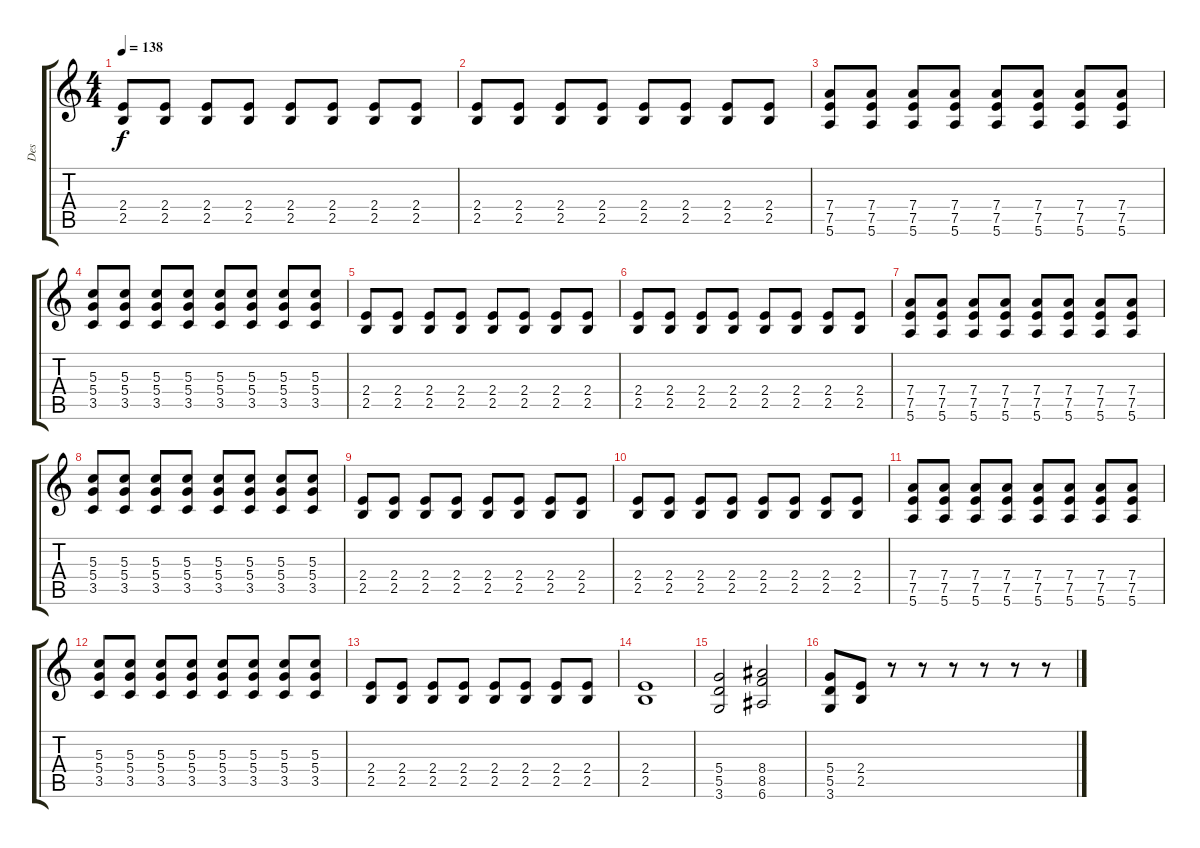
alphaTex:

\track ("Des" "Des") {instrument distortionguitar}
\staff {score tabs}
\tuning (E4 B3 G3 D3 A2 E2) {hide}
\ts (4 4)
\tempo 138
\clef g2
\ks c
(2.4 2.5).8{dy f} (2.4 2.5).8 (2.4 2.5).8 (2.4 2.5).8 (2.4 2.5).8 (2.4 2.5).8 (2.4 2.5).8 (2.4 2.5).8 |
(2.4 2.5).8 (2.4 2.5).8 (2.4 2.5).8 (2.4 2.5).8 (2.4 2.5).8 (2.4 2.5).8 (2.4 2.5).8 (2.4 2.5).8 |
(7.4 7.5 5.6).8 (7.4 7.5 5.6).8 (7.4 7.5 5.6).8 (7.4 7.5 5.6).8 (7.4 7.5 5.6).8 (7.4 7.5 5.6).8 (7.4 7.5 5.6).8 (7.4 7.5 5.6).8 |
(5.3 5.4 3.5).8 (5.3 5.4 3.5).8 (5.3 5.4 3.5).8 (5.3 5.4 3.5).8 (5.3 5.4 3.5).8 (5.3 5.4 3.5).8 (5.3 5.4 3.5).8 (5.3 5.4 3.5).8 |
(2.4 2.5).8 (2.4 2.5).8 (2.4 2.5).8 (2.4 2.5).8 (2.4 2.5).8 (2.4 2.5).8 (2.4 2.5).8 (2.4 2.5).8 |
(2.4 2.5).8 (2.4 2.5).8 (2.4 2.5).8 (2.4 2.5).8 (2.4 2.5).8 (2.4 2.5).8 (2.4 2.5).8 (2.4 2.5).8 |
(7.4 7.5 5.6).8 (7.4 7.5 5.6).8 (7.4 7.5 5.6).8 (7.4 7.5 5.6).8 (7.4 7.5 5.6).8 (7.4 7.5 5.6).8 (7.4 7.5 5.6).8 (7.4 7.5 5.6).8 |
(5.3 5.4 3.5).8 (5.3 5.4 3.5).8 (5.3 5.4 3.5).8 (5.3 5.4 3.5).8 (5.3 5.4 3.5).8 (5.3 5.4 3.5).8 (5.3 5.4 3.5).8 (5.3 5.4 3.5).8 |
(2.4 2.5).8 (2.4 2.5).8 (2.4 2.5).8 (2.4 2.5).8 (2.4 2.5).8 (2.4 2.5).8 (2.4 2.5).8 (2.4 2.5).8 |
(2.4 2.5).8 (2.4 2.5).8 (2.4 2.5).8 (2.4 2.5).8 (2.4 2.5).8 (2.4 2.5).8 (2.4 2.5).8 (2.4 2.5).8 |
(7.4 7.5 5.6).8 (7.4 7.5 5.6).8 (7.4 7.5 5.6).8 (7.4 7.5 5.6).8 (7.4 7.5 5.6).8 (7.4 7.5 5.6).8 (7.4 7.5 5.6).8 (7.4 7.5 5.6).8 |
(5.3 5.4 3.5).8 (5.3 5.4 3.5).8 (5.3 5.4 3.5).8 (5.3 5.4 3.5).8 (5.3 5.4 3.5).8 (5.3 5.4 3.5).8 (5.3 5.4 3.5).8 (5.3 5.4 3.5).8 |
(2.4 2.5).8 (2.4 2.5).8 (2.4 2.5).8 (2.4 2.5).8 (2.4 2.5).8 (2.4 2.5).8 (2.4 2.5).8 (2.4 2.5).8 |
(2.4 2.5).1 |
(5.4 5.5 3.6).2 (8.4 8.5 6.6).2 |
(5.4 5.5 3.6).8 (2.4 2.5).8 r.8 r.8 r.8 r.8 r.8 r.8
